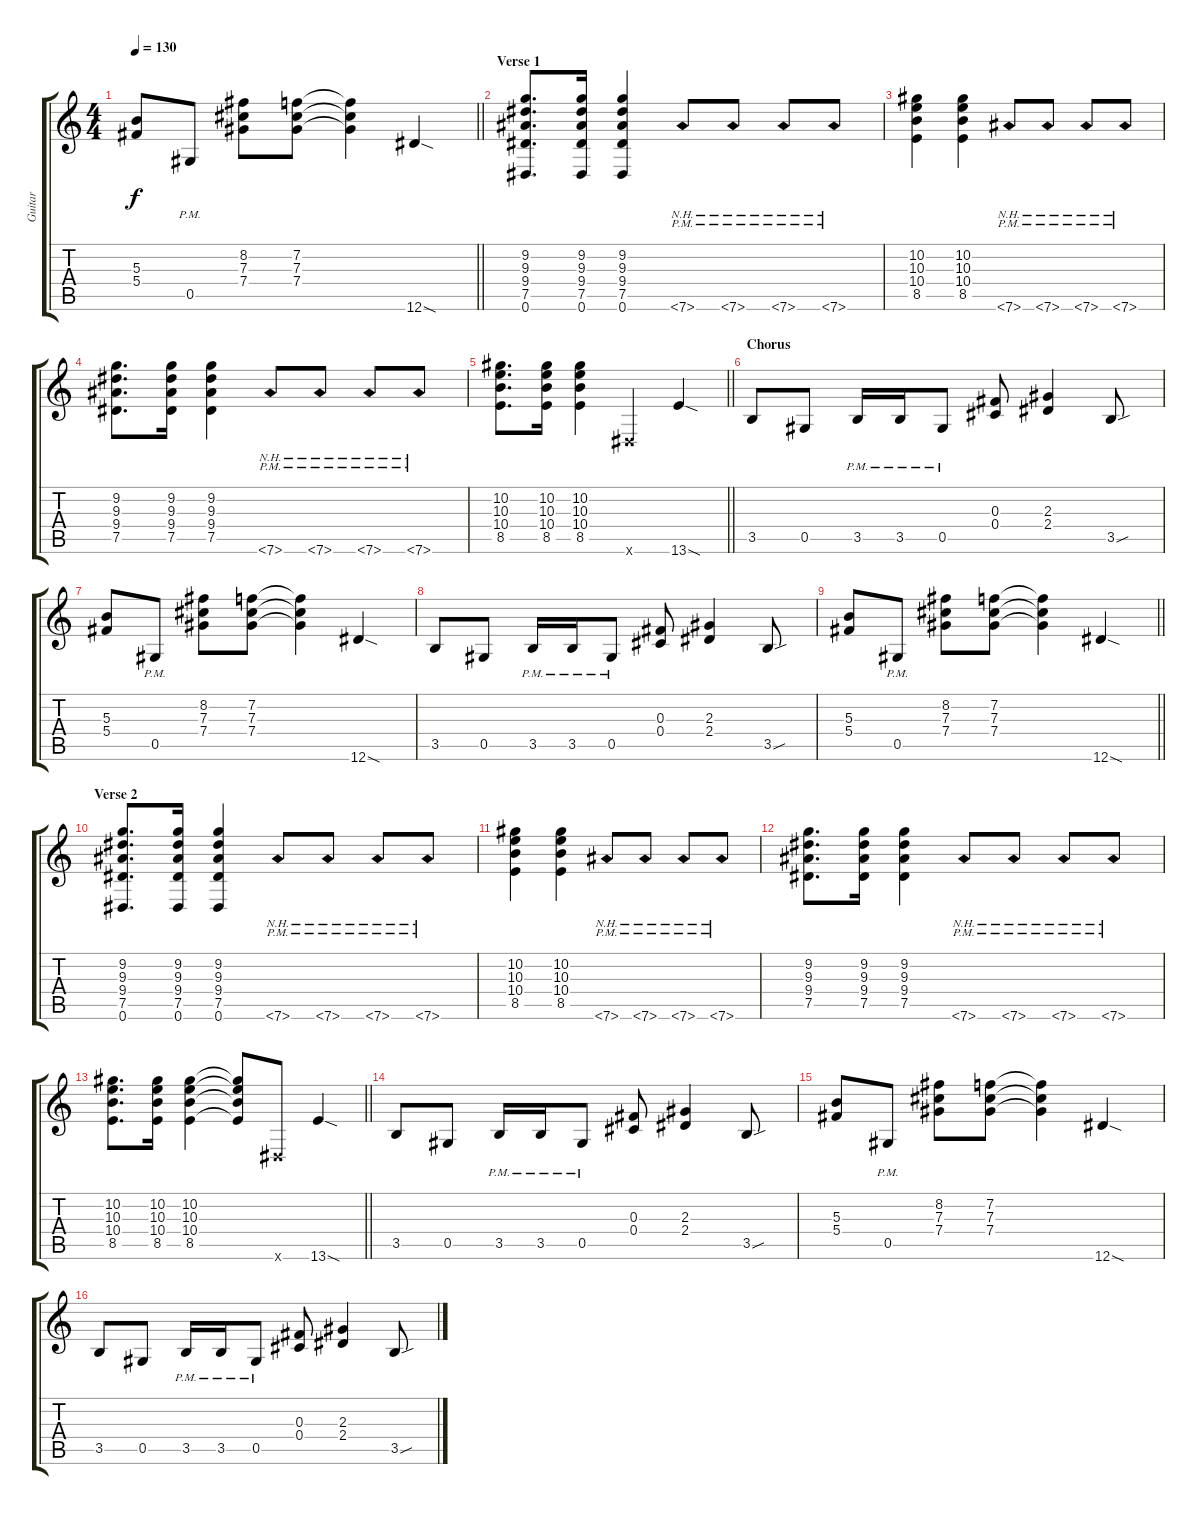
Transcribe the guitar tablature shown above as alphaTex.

\track ("Guitar" "Guitar") {instrument distortionguitar}
\staff {score tabs}
\tuning (Eb4 Bb3 Gb3 Db3 Ab2 Eb2) {hide}
\ts (4 4)
\tempo 130
\clef g2
\barLineRight lightlight
\ks c
(5.3 5.4).8{dy f} 0.5{pm}.8 (8.2 7.3 7.4).8 (7.2 7.3 7.4).8 (7.2{t} 7.3{t} 7.4{t}).4 12.6{sod}.4 |
\section ("" "Verse 1")
(9.2 9.3 9.4 7.5 0.6).8{d} (9.2 9.3 9.4 7.5 0.6).16 (9.2 9.3 9.4 7.5 0.6).4 7.6{nh pm}.8 7.6{nh pm}.8 7.6{nh pm}.8 7.6{nh pm}.8 |
(10.2 10.3 10.4 8.5).4 (10.2 10.3 10.4 8.5).4 7.6{nh pm}.8 7.6{nh pm}.8 7.6{nh pm}.8 7.6{nh pm}.8 |
(9.2 9.3 9.4 7.5).8{d} (9.2 9.3 9.4 7.5).16 (9.2 9.3 9.4 7.5).4 7.6{nh pm}.8 7.6{nh pm}.8 7.6{nh pm}.8 7.6{nh pm}.8 |
\barLineRight lightlight
(10.2 10.3 10.4 8.5).8{d} (10.2 10.3 10.4 8.5).16 (10.2 10.3 10.4 8.5).4 0.6{x}.4 13.6{sod}.4 |
\section ("" "Chorus")
3.5.8 0.5.8 3.5{pm}.16 3.5{pm}.16 0.5{pm}.8 (0.3 0.4).8 (2.3 2.4).4 3.5{sou}.8 |
(5.3 5.4).8 0.5{pm}.8 (8.2 7.3 7.4).8 (7.2 7.3 7.4).8 (7.2{t} 7.3{t} 7.4{t}).4 12.6{sod}.4 |
3.5.8 0.5.8 3.5{pm}.16 3.5{pm}.16 0.5{pm}.8 (0.3 0.4).8 (2.3 2.4).4 3.5{sou}.8 |
\barLineRight lightlight
(5.3 5.4).8 0.5{pm}.8 (8.2 7.3 7.4).8 (7.2 7.3 7.4).8 (7.2{t} 7.3{t} 7.4{t}).4 12.6{sod}.4 |
\section ("" "Verse 2")
(9.2 9.3 9.4 7.5 0.6).8{d} (9.2 9.3 9.4 7.5 0.6).16 (9.2 9.3 9.4 7.5 0.6).4 7.6{nh pm}.8 7.6{nh pm}.8 7.6{nh pm}.8 7.6{nh pm}.8 |
(10.2 10.3 10.4 8.5).4 (10.2 10.3 10.4 8.5).4 7.6{nh pm}.8 7.6{nh pm}.8 7.6{nh pm}.8 7.6{nh pm}.8 |
(9.2 9.3 9.4 7.5).8{d} (9.2 9.3 9.4 7.5).16 (9.2 9.3 9.4 7.5).4 7.6{nh pm}.8 7.6{nh pm}.8 7.6{nh pm}.8 7.6{nh pm}.8 |
\barLineRight lightlight
(10.2 10.3 10.4 8.5).8{d} (10.2 10.3 10.4 8.5).16 (10.2 10.3 10.4 8.5).4 (10.2{t} 10.3{t} 10.4{t} 8.5{t}).8 0.6{x}.8 13.6{sod}.4 |
\section ("" "")
3.5.8 0.5.8 3.5{pm}.16 3.5{pm}.16 0.5{pm}.8 (0.3 0.4).8 (2.3 2.4).4 3.5{sou}.8 |
(5.3 5.4).8 0.5{pm}.8 (8.2 7.3 7.4).8 (7.2 7.3 7.4).8 (7.2{t} 7.3{t} 7.4{t}).4 12.6{sod}.4 |
3.5.8 0.5.8 3.5{pm}.16 3.5{pm}.16 0.5{pm}.8 (0.3 0.4).8 (2.3 2.4).4 3.5{sou}.8
